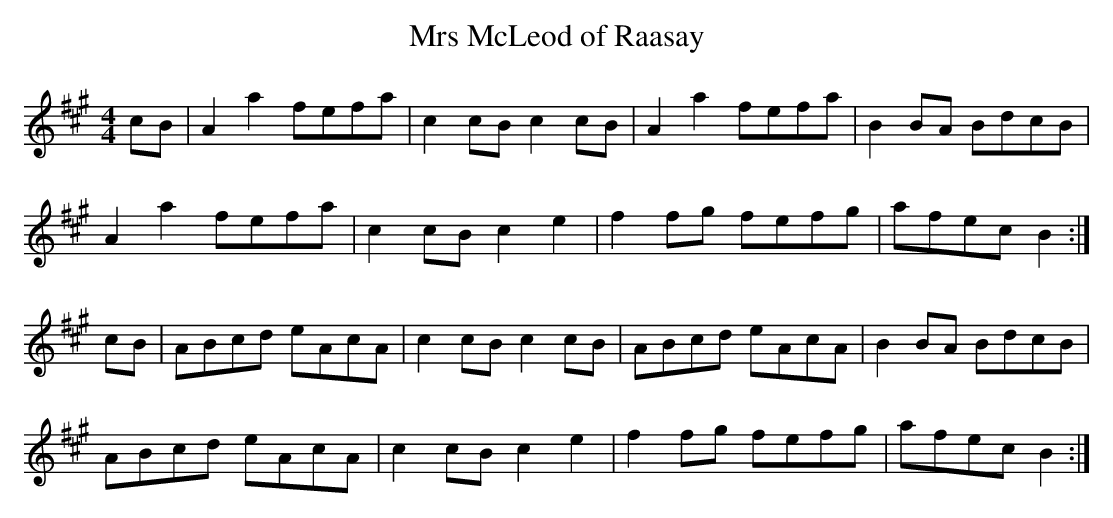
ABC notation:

X:1
T:Mrs McLeod of Raasay
M:4/4
L:1/8
K:A
cB | A2 a2 fefa | c2 cB c2 cB | A2 a2 fefa | B2 BA BdcB |
     A2 a2 fefa | c2 cB c2 e2 | f2 fg fefg | afec  B2  :|
cB | ABcd  eAcA | c2 cB c2 cB | ABcd  eAcA | B2 BA BdcB |
     ABcd  eAcA | c2 cB c2 e2 | f2 fg fefg | afec  B2  :|
